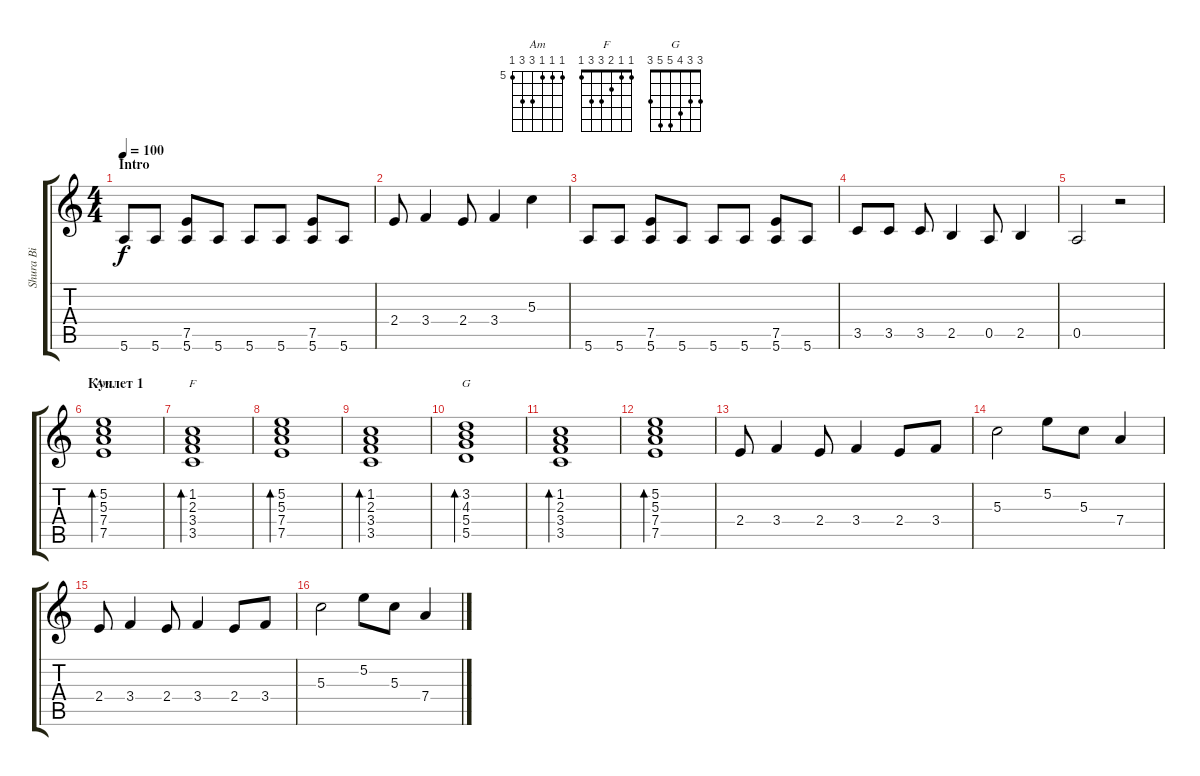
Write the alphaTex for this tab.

\track ("Shura Bi" "Shura Bi") {instrument electricguitarjazz}
\staff {score tabs}
\tuning (E4 B3 G3 D3 A2 E2) {hide}
\chord ("Am" 5 5 5 7 7 5) {firstfret 5}
\chord ("F" 1 1 2 3 3 1)
\chord ("G" 3 3 4 5 5 3)
\ts (4 4)
\section ("" "Intro")
\tempo 100
\clef g2
\ks c
5.6.8{dy f instrument distortionguitar} 5.6.8 (7.5 5.6).8 5.6.8 5.6.8 5.6.8 (7.5 5.6).8 5.6.8 |
2.4.8 3.4.4 2.4.8 3.4.4 5.3.4 |
5.6.8 5.6.8 (7.5 5.6).8 5.6.8 5.6.8 5.6.8 (7.5 5.6).8 5.6.8 |
3.5.8 3.5.8 3.5.8 2.5.4 0.5.8 2.5.4 |
0.5.2 r.2 |
\section ("" "Куплет 1")
(5.2 5.3 7.4 7.5).1{bd 240 ch "Am" volume 10 instrument electricguitarjazz} |
(1.2 2.3 3.4 3.5).1{bd 240 ch "F"} |
(5.2 5.3 7.4 7.5).1{bd 240} |
(1.2 2.3 3.4 3.5).1{bd 240} |
(3.2 4.3 5.4 5.5).1{bd 240 ch "G"} |
(1.2 2.3 3.4 3.5).1{bd 240} |
(5.2 5.3 7.4 7.5).1{bd 240} |
2.4.8 3.4.4 2.4.8 3.4.4 2.4.8 3.4.8 |
5.3.2 5.2.8 5.3.8 7.4.4 |
2.4.8 3.4.4 2.4.8 3.4.4 2.4.8 3.4.8 |
5.3.2 5.2.8 5.3.8 7.4.4
